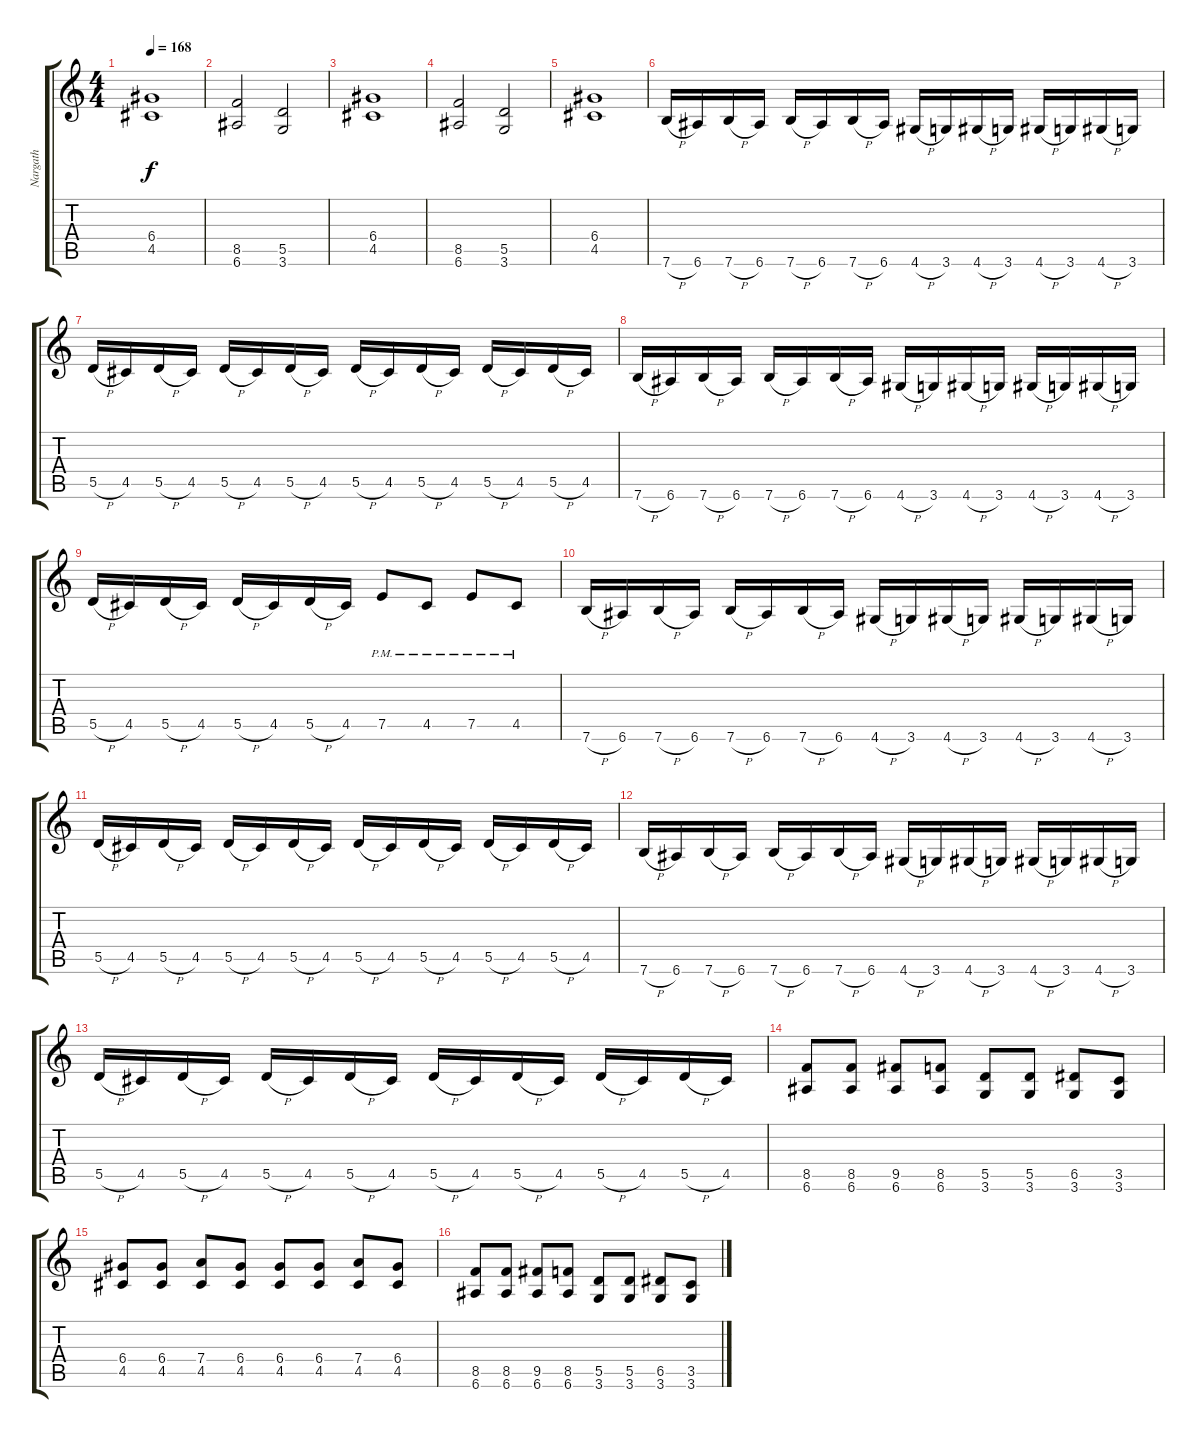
\track ("Nargath" "Nargath") {instrument distortionguitar}
\staff {score tabs}
\tuning (E4 B3 G3 D3 A2 E2) {hide}
\ts (4 4)
\tempo 168
\clef g2
\ks c
(6.4 4.5).1{dy f} |
(8.5 6.6).2 (5.5 3.6).2 |
(6.4 4.5).1 |
(8.5 6.6).2 (5.5 3.6).2 |
(6.4 4.5).1 |
7.6{h}.16{volume 16} 6.6.16 7.6{h}.16 6.6.16 7.6{h}.16 6.6.16 7.6{h}.16 6.6.16 4.6{h}.16 3.6.16 4.6{h}.16 3.6.16 4.6{h}.16 3.6.16 4.6{h}.16 3.6.16 |
5.5{h}.16 4.5.16 5.5{h}.16 4.5.16 5.5{h}.16 4.5.16 5.5{h}.16 4.5.16 5.5{h}.16 4.5.16 5.5{h}.16 4.5.16 5.5{h}.16 4.5.16 5.5{h}.16 4.5.16 |
7.6{h}.16 6.6.16 7.6{h}.16 6.6.16 7.6{h}.16 6.6.16 7.6{h}.16 6.6.16 4.6{h}.16 3.6.16 4.6{h}.16 3.6.16 4.6{h}.16 3.6.16 4.6{h}.16 3.6.16 |
5.5{h}.16 4.5.16 5.5{h}.16 4.5.16 5.5{h}.16 4.5.16 5.5{h}.16 4.5.16 7.5{pm}.8 4.5{pm}.8 7.5{pm}.8 4.5{pm}.8 |
7.6{h}.16 6.6.16 7.6{h}.16 6.6.16 7.6{h}.16 6.6.16 7.6{h}.16 6.6.16 4.6{h}.16 3.6.16 4.6{h}.16 3.6.16 4.6{h}.16 3.6.16 4.6{h}.16 3.6.16 |
5.5{h}.16 4.5.16 5.5{h}.16 4.5.16 5.5{h}.16 4.5.16 5.5{h}.16 4.5.16 5.5{h}.16 4.5.16 5.5{h}.16 4.5.16 5.5{h}.16 4.5.16 5.5{h}.16 4.5.16 |
7.6{h}.16 6.6.16 7.6{h}.16 6.6.16 7.6{h}.16 6.6.16 7.6{h}.16 6.6.16 4.6{h}.16 3.6.16 4.6{h}.16 3.6.16 4.6{h}.16 3.6.16 4.6{h}.16 3.6.16 |
5.5{h}.16 4.5.16 5.5{h}.16 4.5.16 5.5{h}.16 4.5.16 5.5{h}.16 4.5.16 5.5{h}.16 4.5.16 5.5{h}.16 4.5.16 5.5{h}.16 4.5.16 5.5{h}.16 4.5.16 |
(8.5 6.6).8 (8.5 6.6).8 (9.5 6.6).8 (8.5 6.6).8 (5.5 3.6).8 (5.5 3.6).8 (6.5 3.6).8 (3.5 3.6).8 |
(6.4 4.5).8 (6.4 4.5).8 (7.4 4.5).8 (6.4 4.5).8 (6.4 4.5).8 (6.4 4.5).8 (7.4 4.5).8 (6.4 4.5).8 |
(8.5 6.6).8 (8.5 6.6).8 (9.5 6.6).8 (8.5 6.6).8 (5.5 3.6).8 (5.5 3.6).8 (6.5 3.6).8 (3.5 3.6).8
